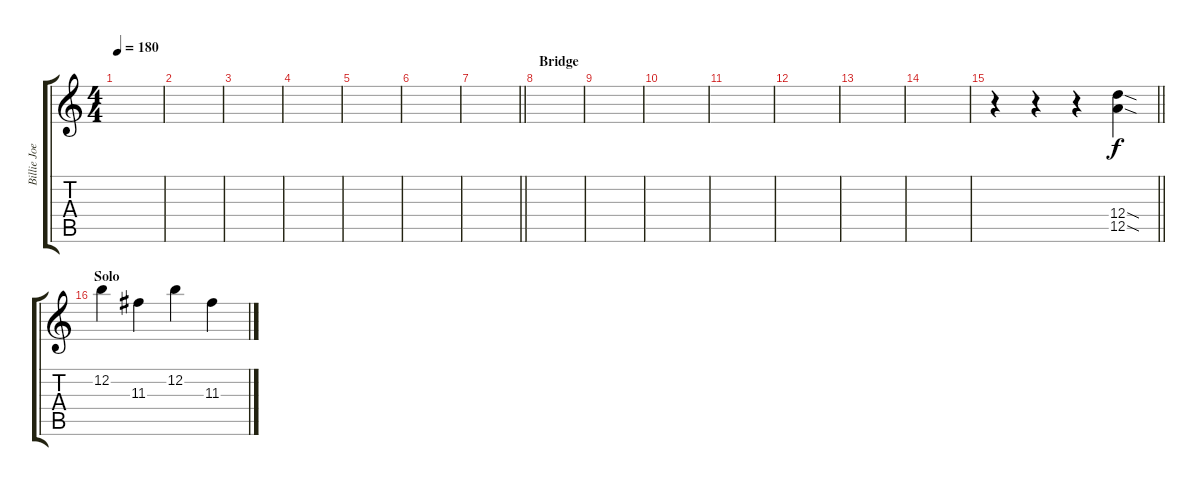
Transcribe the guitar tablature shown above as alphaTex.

\track ("Billie Joe Armstrong - Guitar Solo" "Billie Joe") {instrument distortionguitar}
\staff {score tabs}
\tuning (E4 B3 G3 D3 A2 E2) {hide}
\ts (4 4)
\tempo 180
\clef g2
\ks c
|
|
|
|
|
|
\barLineRight lightlight
|
\section ("" "Bridge")
|
|
|
|
|
|
|
\barLineRight lightlight
r.4 r.4 r.4 (12.4{sod} 12.5{sod}).4 |
\section ("" "Solo")
12.2.4 11.3.4 12.2.4 11.3.4
